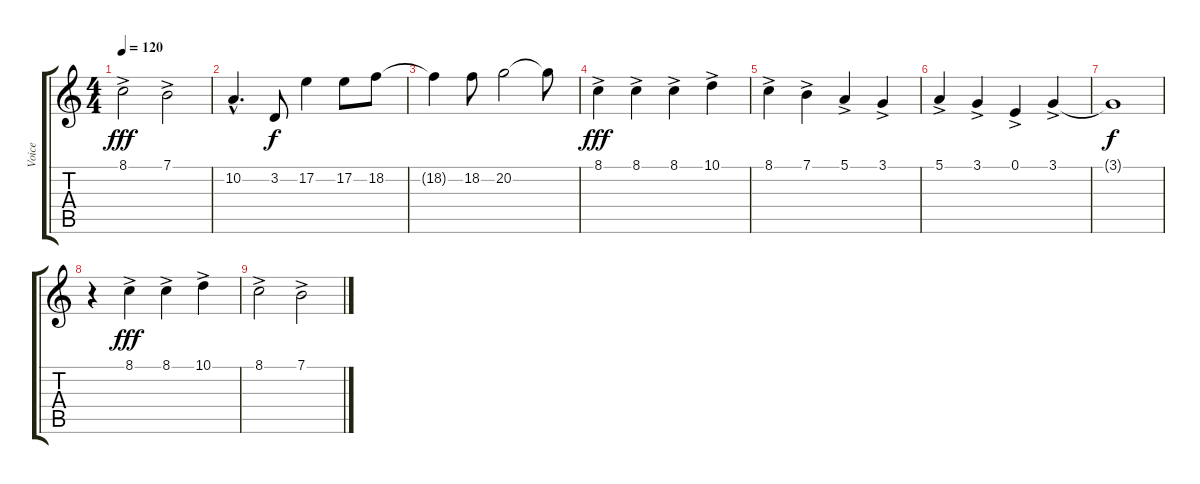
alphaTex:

\track ("Voice" "Voice") {instrument lead1square}
\staff {score tabs}
\tuning (E4 B3 G3 D3 A2 E2) {hide}
\ts (4 4)
\tempo 120
\clef g2
\ks c
8.1{ac}.2{dy fff} 7.1{ac}.2 |
10.2{hac}.4{d instrument lead1square} 3.2.8{dy f} 17.2.4 17.2.8 18.2.8 |
18.2{t}.4 18.2.8 20.2.2 20.2{t}.8 |
8.1{ac}.4{dy fff instrument choiraahs} 8.1{ac}.4 8.1{ac}.4 10.1{ac}.4 |
8.1{ac}.4 7.1{ac}.4 5.1{ac}.4 3.1{ac}.4 |
5.1{ac}.4 3.1{ac}.4 0.1{ac}.4 3.1{ac}.4 |
3.1{t}.1{dy f} |
r.4 8.1{ac}.4{dy fff} 8.1{ac}.4 10.1{ac}.4 |
8.1{ac}.2 7.1{ac}.2
